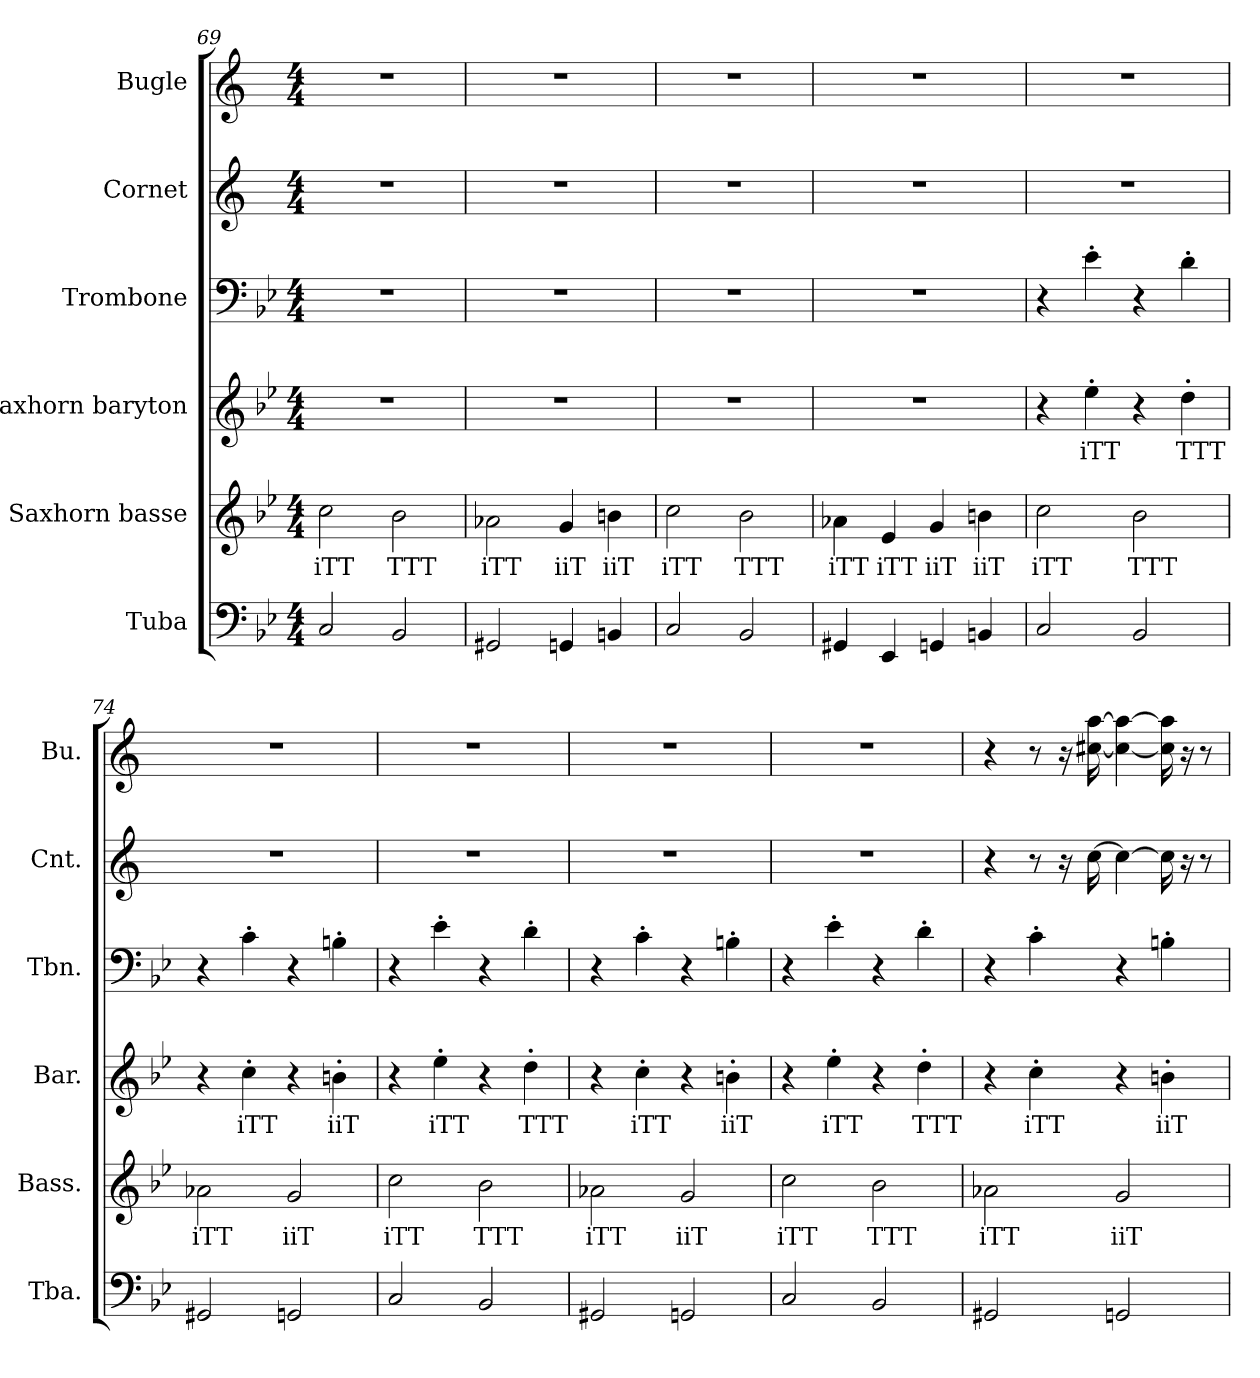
**kern	**kern	**text	**kern	**text	**kern	**kern	**kern
*part6	*part5	*part5	*part4	*part4	*part3	*part2	*part1
*staff6	*staff5	*staff5	*staff4	*staff4	*staff3	*staff2	*staff1
*I"Tuba	*I"Saxhorn basse	*	*I"saxhorn baryton	*	*I"Trombone	*I"Cornet	*I"Bugle
*I'Tba.	*I'Bass.	*	*I'Bar.	*	*I'Tbn.	*I'Cnt.	*I'Bu.
*clefF4	*clefG2	*	*clefG2	*	*clefF4	*clefG2	*clefG2
*	*ITrd8c14	*	*ITrd8c14	*	*	*ITrd1c2	*ITrd1c2
*k[b-e-]	*k[b-e-]	*	*k[b-e-]	*	*k[b-e-]	*k[b-e-]	*k[b-e-]
*M4/4	*M4/4	*	*M4/4	*	*M4/4	*M4/4	*M4/4
=69	=69	=69	=69	=69	=69	=69	=69
!	!	!LO:LY:b	!	!	!	!	!
2C/	2c\	iTT	1r	.	1r	1r	1r
!	!	!LO:LY:b	!	!	!	!	!
2BB-/	2B-\	TTT	.	.	.	.	.
!!LO:LB:g=z
=70	=70	=70	=70	=70	=70	=70	=70
!	!	!LO:LY:b	!	!	!	!	!
2GG#X/	2A-X\	iTT	1r	.	1r	1r	1r
!	!	!LO:LY:b	!	!	!	!	!
4GGn/	4G/	iiT	.	.	.	.	.
!	!	!LO:LY:b	!	!	!	!	!
4BBn/	4Bn\	iiT	.	.	.	.	.
=71	=71	=71	=71	=71	=71	=71	=71
!	!	!LO:LY:b	!	!	!	!	!
2C/	2c\	iTT	1r	.	1r	1r	1r
!	!	!LO:LY:b	!	!	!	!	!
2BB-/	2B-\	TTT	.	.	.	.	.
=72	=72	=72	=72	=72	=72	=72	=72
!	!	!LO:LY:b	!	!	!	!	!
4GG#X/	4A-X\	iTT	1r	.	1r	1r	1r
!	!	!LO:LY:b	!	!	!	!	!
4EE-/	4E-/	iTT	.	.	.	.	.
!	!	!LO:LY:b	!	!	!	!	!
4GGn/	4G/	iiT	.	.	.	.	.
!	!	!LO:LY:b	!	!	!	!	!
4BBn/	4Bn\	iiT	.	.	.	.	.
=73	=73	=73	=73	=73	=73	=73	=73
!	!	!LO:LY:b	!	!	!	!	!
2C/	2c\	iTT	4r	.	4r	1r	1r
!	!	!	!	!LO:LY:b	!	!	!
.	.	.	4e-'\	iTT	4e-'\	.	.
!	!	!LO:LY:b	!	!	!	!	!
2BB-/	2B-\	TTT	4r	.	4r	.	.
!	!	!	!	!LO:LY:b	!	!	!
.	.	.	4d'\	TTT	4d'\	.	.
=74	=74	=74	=74	=74	=74	=74	=74
!	!	!LO:LY:b	!	!	!	!	!
2GG#X/	2A-X\	iTT	4r	.	4r	1r	1r
!	!	!	!	!LO:LY:b	!	!	!
.	.	.	4c'\	iTT	4c'\	.	.
!	!	!LO:LY:b	!	!	!	!	!
2GGn/	2G/	iiT	4r	.	4r	.	.
!	!	!	!	!LO:LY:b	!	!	!
.	.	.	4Bn'\	iiT	4Bn'\	.	.
=75	=75	=75	=75	=75	=75	=75	=75
!	!	!LO:LY:b	!	!	!	!	!
2C/	2c\	iTT	4r	.	4r	1r	1r
!	!	!	!	!LO:LY:b	!	!	!
.	.	.	4e-'\	iTT	4e-'\	.	.
!	!	!LO:LY:b	!	!	!	!	!
2BB-/	2B-\	TTT	4r	.	4r	.	.
!	!	!	!	!LO:LY:b	!	!	!
.	.	.	4d'\	TTT	4d'\	.	.
!!LO:PB:g=z
=76	=76	=76	=76	=76	=76	=76	=76
!	!	!LO:LY:b	!	!	!	!	!
2GG#X/	2A-X\	iTT	4r	.	4r	1r	1r
!	!	!	!	!LO:LY:b	!	!	!
.	.	.	4c'\	iTT	4c'\	.	.
!	!	!LO:LY:b	!	!	!	!	!
2GGn/	2G/	iiT	4r	.	4r	.	.
!	!	!	!	!LO:LY:b	!	!	!
.	.	.	4Bn'\	iiT	4Bn'\	.	.
=77	=77	=77	=77	=77	=77	=77	=77
!	!	!LO:LY:b	!	!	!	!	!
2C/	2c\	iTT	4r	.	4r	1r	1r
!	!	!	!	!LO:LY:b	!	!	!
.	.	.	4e-'\	iTT	4e-'\	.	.
!	!	!LO:LY:b	!	!	!	!	!
2BB-/	2B-\	TTT	4r	.	4r	.	.
!	!	!	!	!LO:LY:b	!	!	!
.	.	.	4d'\	TTT	4d'\	.	.
=78	=78	=78	=78	=78	=78	=78	=78
!	!	!LO:LY:b	!	!	!	!	!
2GG#X/	2A-X\	iTT	4r	.	4r	4r	4r
!	!	!	!	!LO:LY:b	!	!	!
.	.	.	4c'\	iTT	4c'\	8r	8r
.	.	.	.	.	.	16r	16r
.	.	.	.	.	.	[16b-\	[16bn\ [16gg\
!	!	!LO:LY:b	!	!	!	!	!
2GGn/	2G/	iiT	4r	.	4r	4b-\_	4b\_ 4gg\_
!	!	!	!	!LO:LY:b	!	!	!
.	.	.	4Bn'\	iiT	4Bn'\	16b-\]	16b\] 16gg\]
.	.	.	.	.	.	16r	16r
.	.	.	.	.	.	8r	8r
=	=	=	=	=	=	=	=
*-	*-	*-	*-	*-	*-	*-	*-
